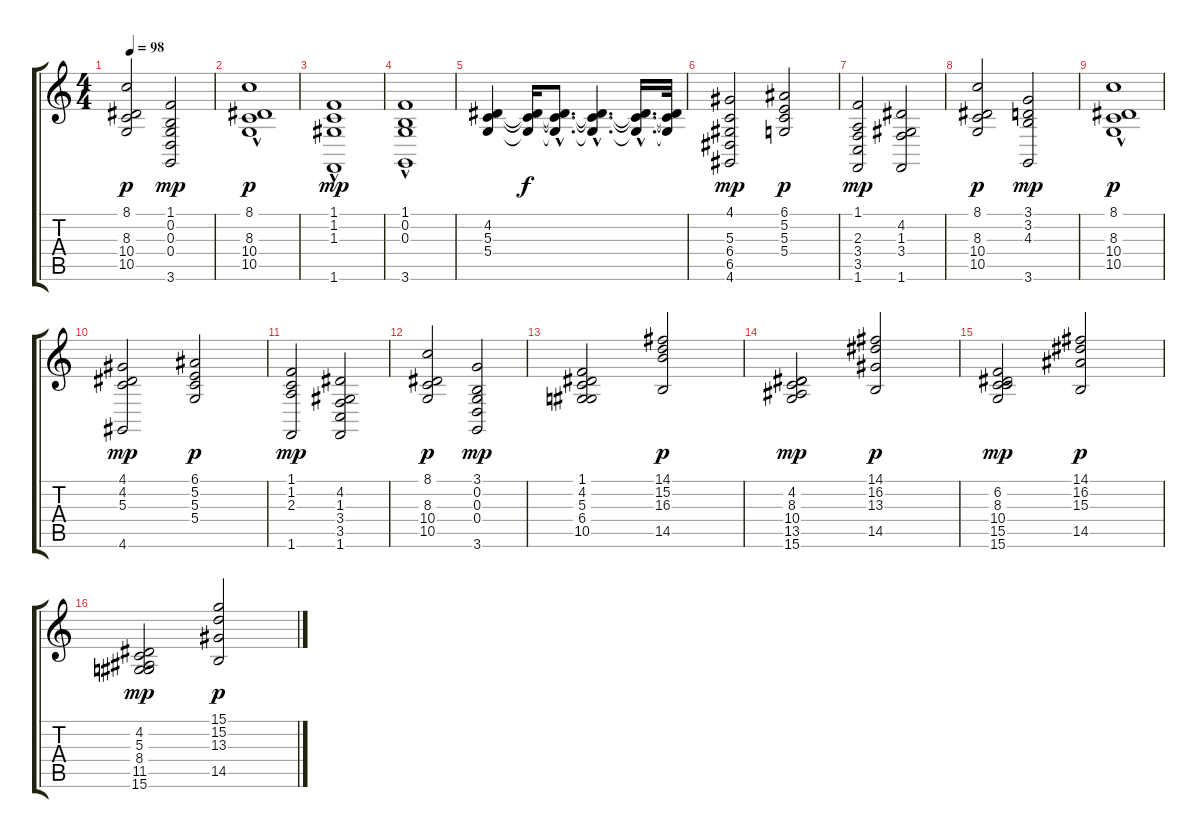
\track "" {instrument stringensemble1}
\staff {score tabs}
\tuning (E4 B3 G3 D3 A2 E2) {hide}
\ts (4 4)
\tempo 98
\clef g2
\ks c
(8.1 8.3 10.4 10.5).2{dy p} (1.1 0.2 0.3 0.4 3.6).2{dy mp} |
(8.1 8.3 10.4{hac} 10.5).1{dy p} |
(1.1 1.2 1.3 1.6{hac}).1{dy mp} |
(1.1 0.2 0.3 3.6{hac}).1 |
(4.2 5.3 5.4).4 (4.2{t} 5.3{t} 5.4{t}).16{dy f} (4.2{hac t} 5.3{hac t} 5.4{hac t}).8{d} (4.2{hac t} 5.3{hac t} 5.4{hac t}).4{d} (4.2{hac t} 5.3{hac t} 5.4{hac t}).16{d} (4.2{t} 5.3{t} 5.4{t}).32 |
(4.1 5.3 6.4 6.5 4.6).2{dy mp} (6.1 5.2 5.3 5.4).2{dy p} |
(1.1 2.3 3.4 3.5 1.6).2{dy mp} (4.2 1.3 3.4 1.6).2 |
(8.1 8.3 10.4 10.5).2{dy p} (3.1 3.2 4.3 3.6).2{dy mp} |
(8.1 8.3 10.4{hac} 10.5).1{dy p} |
(4.1 4.2 5.3 4.6).2{dy mp} (6.1 5.2 5.3 5.4).2{dy p} |
(1.1 1.2 2.3 1.6).2{dy mp} (4.2 1.3 3.4 3.5 1.6).2 |
(8.1 8.3 10.4 10.5).2{dy p} (3.1 0.2 0.3 0.4 3.6).2{dy mp} |
(1.1 4.2 5.3 6.4 10.5).2 (14.1 15.2 16.3 14.5).2{dy p} |
(4.2 8.3 10.4 13.5 15.6).2{dy mp} (14.1 16.2 13.3 14.5).2{dy p} |
(6.2 8.3 10.4 15.5 15.6).2{dy mp} (14.1 16.2 15.3 14.5).2{dy p} |
(4.2 5.3 8.4 11.5 15.6).2{dy mp} (15.1 15.2 13.3 14.5).2{dy p}
